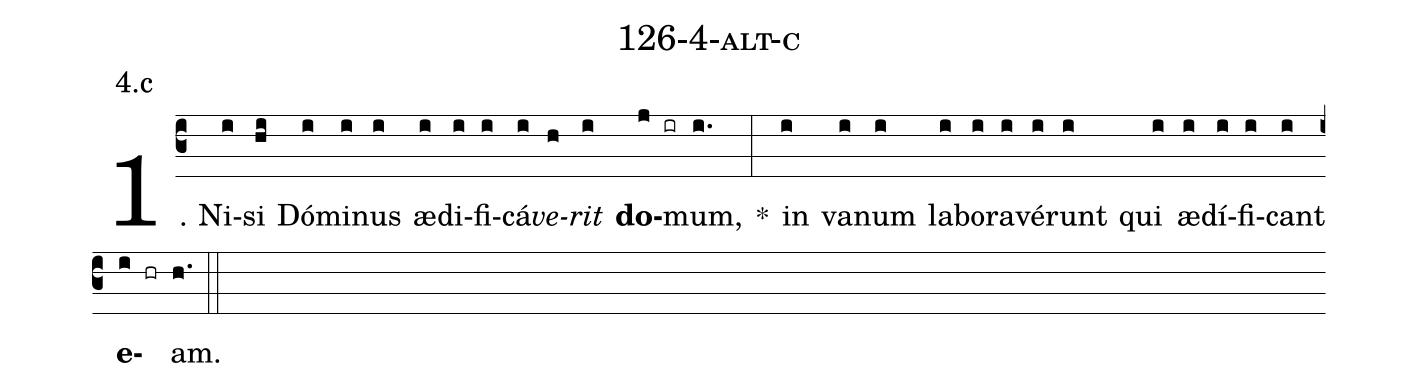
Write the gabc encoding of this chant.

name: 126-4-alt-c;
annotation: 4.c;
%%
(c3)1. Ni(i)si(hi) Dó(i)mi(i)nus(i) æ(i)di(i)fi(i)cá(i)<i>ve</i>(h)<i>rit</i>(i) <b>do</b>(j ir)mum,(i.) *(:) in(i) va(i)num(i) la(i)bo(i)ra(i)vé(i)runt(i) qui(i) æ(i)dí(i)fi(i)cant(i) <b>e</b>(i hr)am.(h.) (::)
